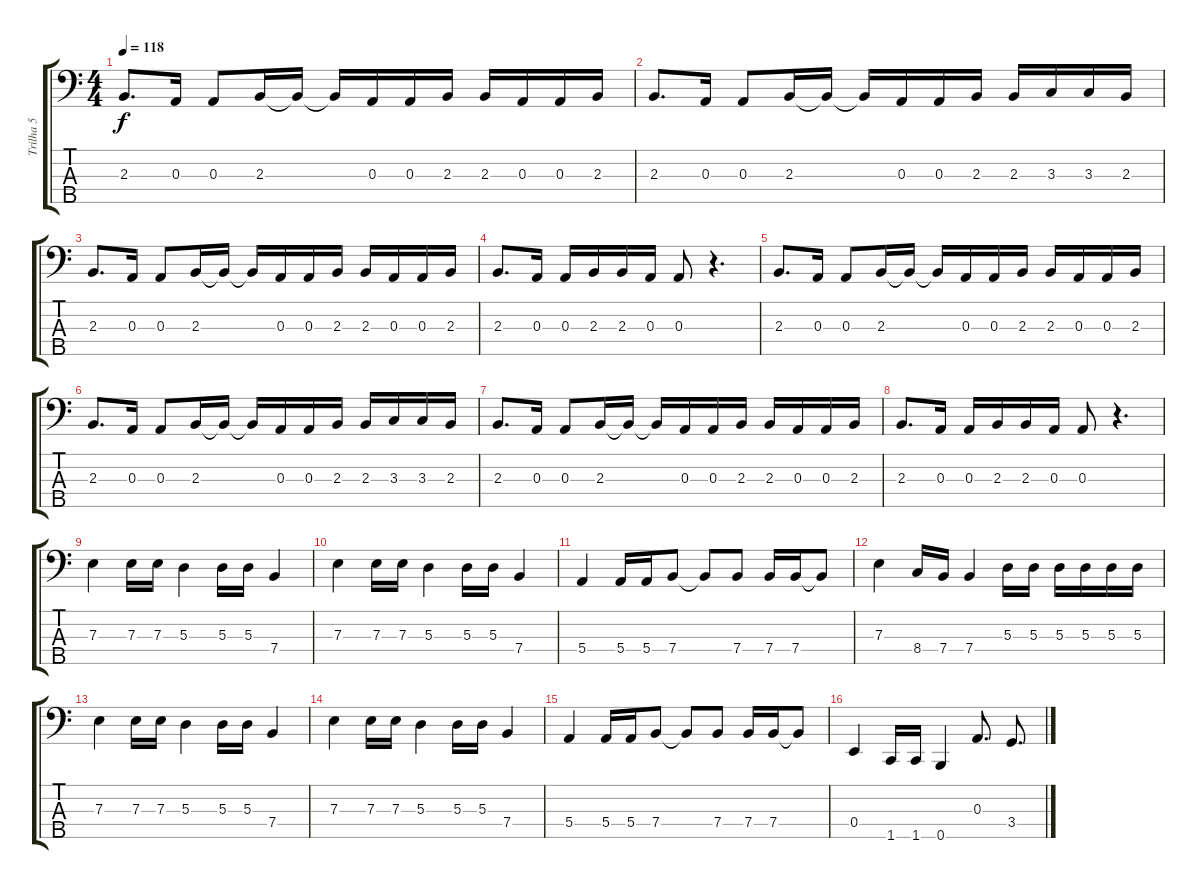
\track ("Trilha 5" "Trilha 5") {instrument electricbassfinger}
\staff {score tabs}
\tuning (G2 D2 A1 E1 B0) {hide}
\ts (4 4)
\tempo 118
\clef f4
\ks c
2.3.8{d dy f} 0.3.16 0.3.8 2.3.16 2.3{t}.16 2.3{t}.16 0.3.16 0.3.16 2.3.16 2.3.16 0.3.16 0.3.16 2.3.16 |
2.3.8{d} 0.3.16 0.3.8 2.3.16 2.3{t}.16 2.3{t}.16 0.3.16 0.3.16 2.3.16 2.3.16 3.3.16 3.3.16 2.3.16 |
2.3.8{d} 0.3.16 0.3.8 2.3.16 2.3{t}.16 2.3{t}.16 0.3.16 0.3.16 2.3.16 2.3.16 0.3.16 0.3.16 2.3.16 |
2.3.8{d} 0.3.16 0.3.16 2.3.16 2.3.16 0.3.16 0.3.8 r.4{d} |
2.3.8{d} 0.3.16 0.3.8 2.3.16 2.3{t}.16 2.3{t}.16 0.3.16 0.3.16 2.3.16 2.3.16 0.3.16 0.3.16 2.3.16 |
2.3.8{d} 0.3.16 0.3.8 2.3.16 2.3{t}.16 2.3{t}.16 0.3.16 0.3.16 2.3.16 2.3.16 3.3.16 3.3.16 2.3.16 |
2.3.8{d} 0.3.16 0.3.8 2.3.16 2.3{t}.16 2.3{t}.16 0.3.16 0.3.16 2.3.16 2.3.16 0.3.16 0.3.16 2.3.16 |
2.3.8{d} 0.3.16 0.3.16 2.3.16 2.3.16 0.3.16 0.3.8 r.4{d} |
7.3.4 7.3.16 7.3.16 5.3.4 5.3.16 5.3.16 7.4.4 |
7.3.4 7.3.16 7.3.16 5.3.4 5.3.16 5.3.16 7.4.4 |
5.4.4 5.4.16 5.4.16 7.4.8 7.4{t}.8 7.4.8 7.4.16 7.4.16 7.4{t}.8 |
7.3.4 8.4.16 7.4.16 7.4.4 5.3.16 5.3.16 5.3.16 5.3.16 5.3.16 5.3.16 |
7.3.4 7.3.16 7.3.16 5.3.4 5.3.16 5.3.16 7.4.4 |
7.3.4 7.3.16 7.3.16 5.3.4 5.3.16 5.3.16 7.4.4 |
5.4.4 5.4.16 5.4.16 7.4.8 7.4{t}.8 7.4.8 7.4.16 7.4.16 7.4{t}.8 |
0.4.4 1.5.16 1.5.16 0.5.4 0.3.8{d} 3.4.8{d}
